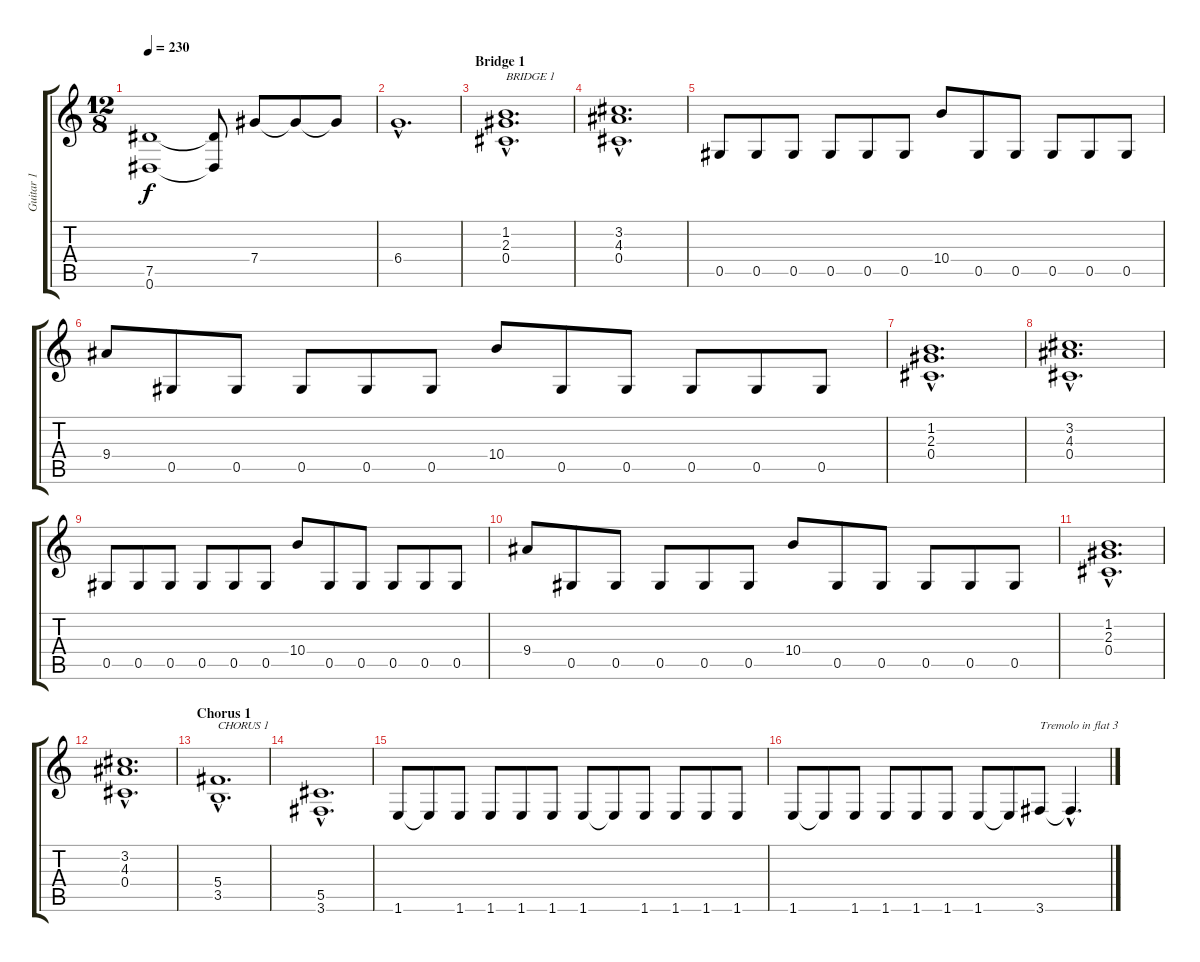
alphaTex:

\track ("Guitar 1" "Guitar 1") {instrument distortionguitar}
\staff {score tabs}
\tuning (Eb4 Bb3 Gb3 Db3 Ab2 Eb2) {hide}
\ts (12 8)
\tempo 230
\clef g2
\ks c
(7.5 0.6).1{dy f} (7.5{t} 0.6{t}).8 7.4.8 7.4{t}.8 7.4{t}.8 |
6.4{hac}.1{d} |
\section ("" "Bridge 1")
(1.2{hac} 2.3{hac} 0.4{hac}).1{d txt "BRIDGE 1" volume 15} |
(3.2{hac} 4.3{hac} 0.4{hac}).1{d} |
0.5.8{volume 13} 0.5.8 0.5.8 0.5.8 0.5.8 0.5.8 10.4.8 0.5.8 0.5.8 0.5.8 0.5.8 0.5.8 |
9.4.8 0.5.8 0.5.8 0.5.8 0.5.8 0.5.8 10.4.8 0.5.8 0.5.8 0.5.8 0.5.8 0.5.8 |
(1.2{hac} 2.3{hac} 0.4{hac}).1{d volume 15} |
(3.2{hac} 4.3{hac} 0.4{hac}).1{d} |
0.5.8{volume 13} 0.5.8 0.5.8 0.5.8 0.5.8 0.5.8 10.4.8 0.5.8 0.5.8 0.5.8 0.5.8 0.5.8 |
9.4.8 0.5.8 0.5.8 0.5.8 0.5.8 0.5.8 10.4.8 0.5.8 0.5.8 0.5.8 0.5.8 0.5.8 |
(1.2{hac} 2.3{hac} 0.4{hac}).1{d volume 15} |
(3.2{hac} 4.3{hac} 0.4{hac}).1{d} |
\section ("" "Chorus 1")
(5.4{hac} 3.5{hac}).1{d txt "CHORUS 1" volume 13} |
(5.5{hac} 3.6{hac}).1{d} |
1.6.8 1.6{t}.8 1.6.8 1.6.8 1.6.8 1.6.8 1.6.8 1.6{t}.8 1.6.8 1.6.8 1.6.8 1.6.8 |
1.6.8 1.6{t}.8 1.6.8 1.6.8 1.6.8 1.6.8 1.6.8 1.6{t}.8 3.6.8{txt "Tremolo in flat 3"} 3.6{hac t}.4{d}
